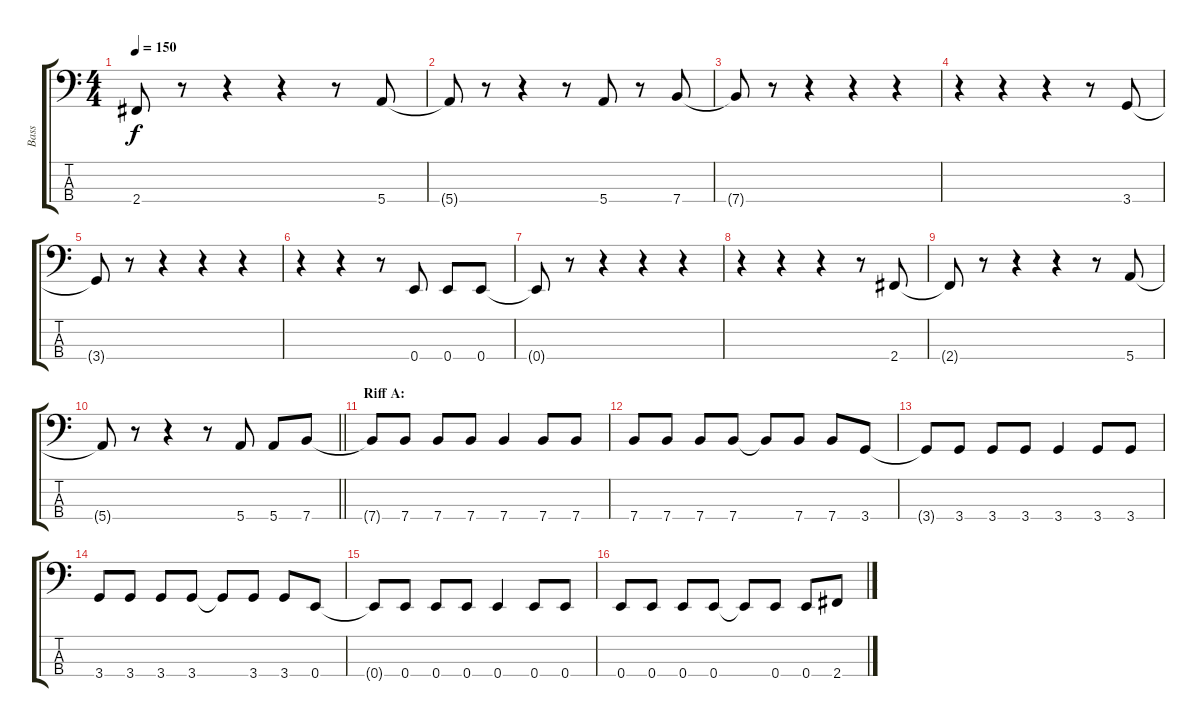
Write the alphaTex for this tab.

\track ("Bass" "Bass") {instrument electricbasspick}
\staff {score tabs}
\tuning (G2 D2 A1 E1) {hide}
\ts (4 4)
\tempo 150
\clef f4
\ks c
2.4{t}.8{dy f} r.8 r.4 r.4 r.8 5.4.8 |
5.4{t}.8 r.8 r.4 r.8 5.4.8 r.8 7.4.8 |
7.4{t}.8 r.8 r.4 r.4 r.4 |
r.4 r.4 r.4 r.8 3.4.8 |
3.4{t}.8 r.8 r.4 r.4 r.4 |
r.4 r.4 r.8 0.4.8 0.4.8 0.4.8 |
0.4{t}.8 r.8 r.4 r.4 r.4 |
r.4 r.4 r.4 r.8 2.4.8 |
2.4{t}.8 r.8 r.4 r.4 r.8 5.4.8 |
\barLineRight lightlight
5.4{t}.8 r.8 r.4 r.8 5.4.8 5.4.8 7.4.8 |
\section ("" "Riff A:")
7.4{t}.8 7.4.8 7.4.8 7.4.8 7.4.4 7.4.8 7.4.8 |
7.4.8 7.4.8 7.4.8 7.4.8 7.4{t}.8 7.4.8 7.4.8 3.4.8 |
3.4{t}.8 3.4.8 3.4.8 3.4.8 3.4.4 3.4.8 3.4.8 |
3.4.8 3.4.8 3.4.8 3.4.8 3.4{t}.8 3.4.8 3.4.8 0.4.8 |
0.4{t}.8 0.4.8 0.4.8 0.4.8 0.4.4 0.4.8 0.4.8 |
0.4.8 0.4.8 0.4.8 0.4.8 0.4{t}.8 0.4.8 0.4.8 2.4.8
